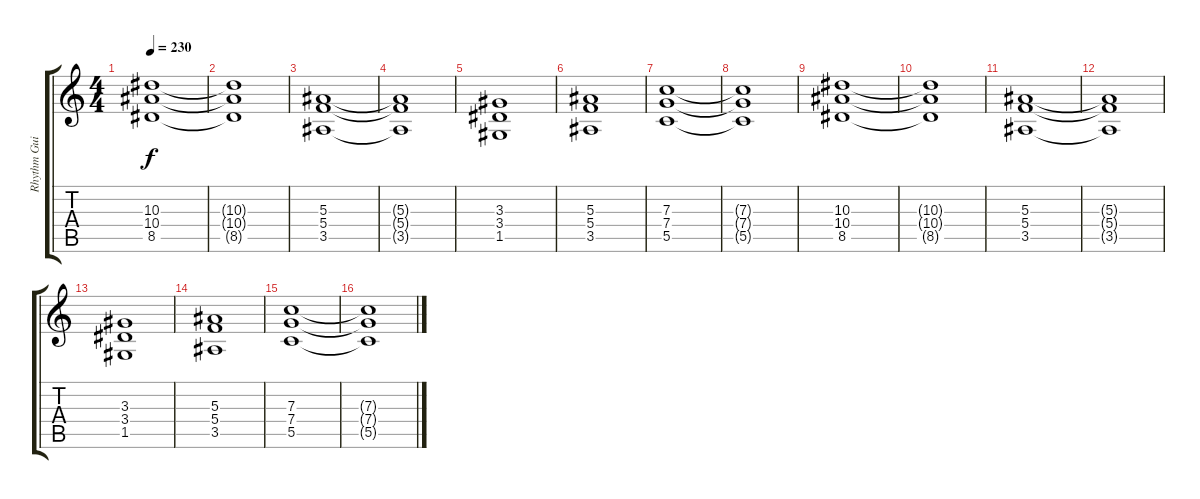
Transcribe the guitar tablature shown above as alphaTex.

\track ("Rhythm Guitar" "Rhythm Gui") {instrument overdrivenguitar}
\staff {score tabs}
\tuning (D4 A3 F3 C3 G2 C2) {hide}
\ts (4 4)
\tempo 230
\clef g2
\ks c
(10.3 10.4 8.5).1{dy f} |
(10.3{t} 10.4{t} 8.5{t}).1 |
(5.3 5.4 3.5).1 |
(5.3{t} 5.4{t} 3.5{t}).1 |
(3.3 3.4 1.5).1 |
(5.3 5.4 3.5).1 |
(7.3 7.4 5.5).1 |
(7.3{t} 7.4{t} 5.5{t}).1 |
(10.3 10.4 8.5).1 |
(10.3{t} 10.4{t} 8.5{t}).1 |
(5.3 5.4 3.5).1 |
(5.3{t} 5.4{t} 3.5{t}).1 |
(3.3 3.4 1.5).1{volume 8} |
(5.3 5.4 3.5).1 |
(7.3 7.4 5.5).1 |
(7.3{t} 7.4{t} 5.5{t}).1
